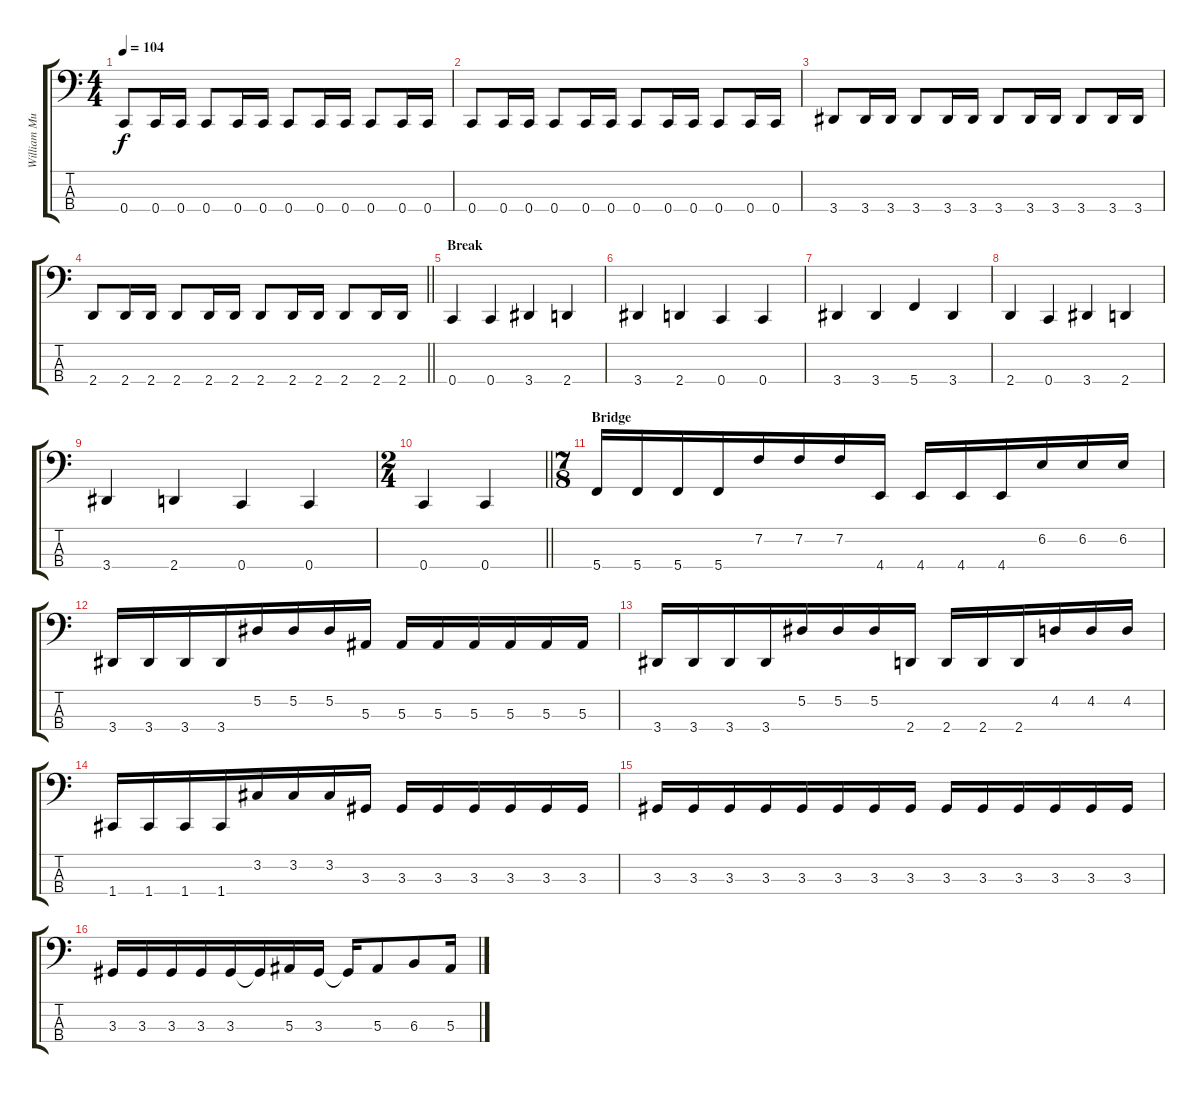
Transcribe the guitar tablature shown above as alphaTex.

\track ("William Murderface (Bass)" "William Mu") {instrument electricbasspick}
\staff {score tabs}
\tuning (Eb2 Bb1 F1 C1) {hide}
\ts (4 4)
\tempo 104
\clef f4
\ks c
0.4.8{dy f} 0.4.16 0.4.16 0.4.8 0.4.16 0.4.16 0.4.8 0.4.16 0.4.16 0.4.8 0.4.16 0.4.16 |
0.4.8 0.4.16 0.4.16 0.4.8 0.4.16 0.4.16 0.4.8 0.4.16 0.4.16 0.4.8 0.4.16 0.4.16 |
3.4.8 3.4.16 3.4.16 3.4.8 3.4.16 3.4.16 3.4.8 3.4.16 3.4.16 3.4.8 3.4.16 3.4.16 |
\barLineRight lightlight
2.4.8 2.4.16 2.4.16 2.4.8 2.4.16 2.4.16 2.4.8 2.4.16 2.4.16 2.4.8 2.4.16 2.4.16 |
\section ("" "Break")
0.4.4 0.4.4 3.4.4 2.4.4 |
3.4.4 2.4.4 0.4.4 0.4.4 |
3.4.4 3.4.4 5.4.4 3.4.4 |
2.4.4 0.4.4 3.4.4 2.4.4 |
3.4.4 2.4.4 0.4.4 0.4.4 |
\ts (2 4)
\barLineRight lightlight
0.4.4 0.4.4 |
\ts (7 8)
\section ("" "Bridge")
5.4.16 5.4.16 5.4.16 5.4.16 7.2.16 7.2.16 7.2.16 4.4.16 4.4.16 4.4.16 4.4.16 6.2.16 6.2.16 6.2.16 |
3.4.16 3.4.16 3.4.16 3.4.16 5.2.16 5.2.16 5.2.16 5.3.16 5.3.16 5.3.16 5.3.16 5.3.16 5.3.16 5.3.16 |
3.4.16 3.4.16 3.4.16 3.4.16 5.2.16 5.2.16 5.2.16 2.4.16 2.4.16 2.4.16 2.4.16 4.2.16 4.2.16 4.2.16 |
1.4.16 1.4.16 1.4.16 1.4.16 3.2.16 3.2.16 3.2.16 3.3.16 3.3.16 3.3.16 3.3.16 3.3.16 3.3.16 3.3.16 |
3.3.16 3.3.16 3.3.16 3.3.16 3.3.16 3.3.16 3.3.16 3.3.16 3.3.16 3.3.16 3.3.16 3.3.16 3.3.16 3.3.16 |
3.3.16 3.3.16 3.3.16 3.3.16 3.3.16 3.3{t}.16 5.3.16 3.3.16 3.3{t}.16 5.3.8 6.3.8 5.3.16
